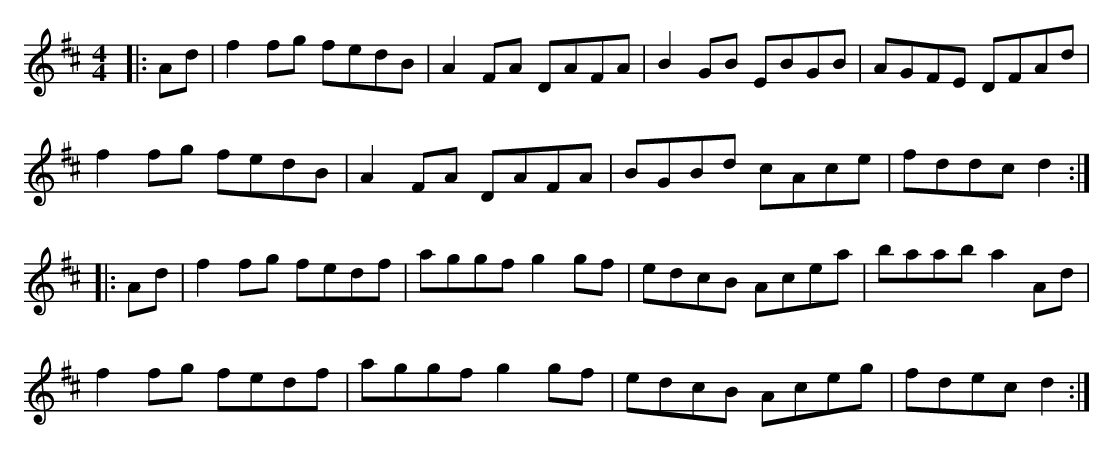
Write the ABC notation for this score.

X:1
M:4/4
K:D
|:Ad|f2fg fedB|A2FA DAFA|B2GB EBGB|AGFE DFAd|
f2fg fedB|A2FA DAFA|BGBd cAce|fddc d2:|
|:Ad|f2fg fedf|aggf g2gf|edcB Acea|baab a2Ad|
f2fg fedf|aggf g2gf|edcB Aceg|fdec d2:|
